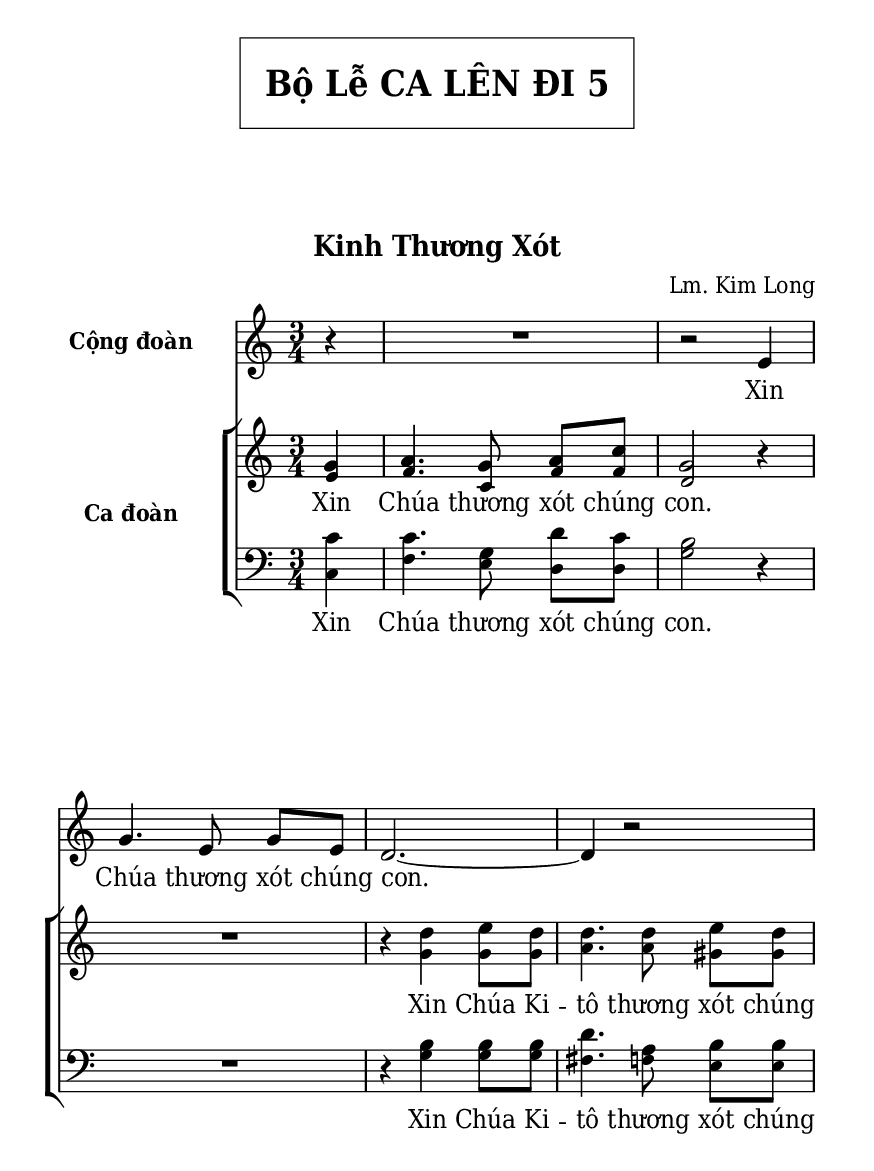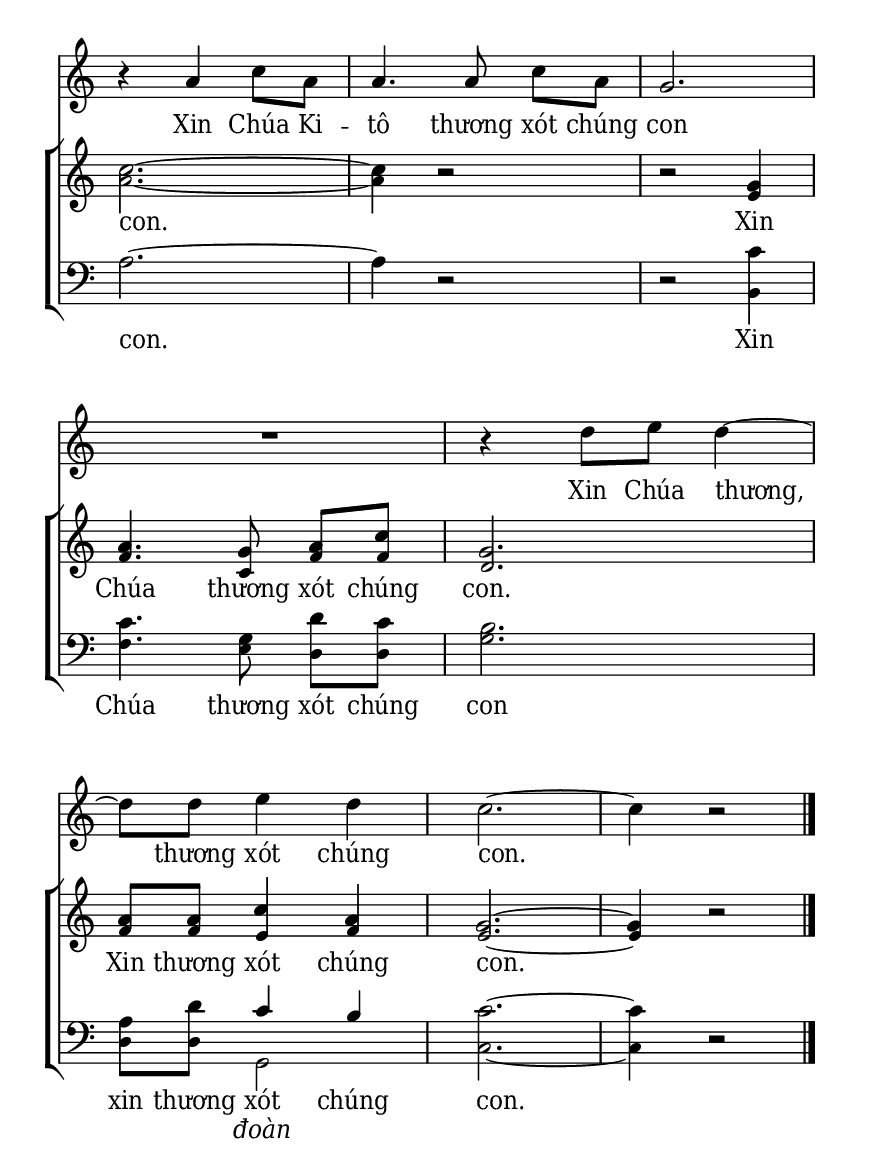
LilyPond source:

% Cài đặt chung
\version "2.22.1"
\include "english.ly"

\header {
  title = \markup \fill-line {
    \center-column {
      \box \pad-markup #2 "Bộ Lễ CA LÊN ĐI 5"
      \null \null \null
    }
  }
  subtitle = \markup { \huge \bold "Kinh Thương Xót" }
  composer = "Lm. Kim Long"
  %arranger = " "
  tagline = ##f
}

% Nhạc
nhacDiepKhucCongDoan = \relative c' {
  \partial 4 r4 |
  R2.
  r2 e4 |
  g4. e8 g e |
  d2. ~ |
  d4 r2 |
  r4 a' c8 a |
  a4. a8 c a |
  g2. |
  R2.
  r4 d'8 e d4 ~ |
  d8 d e4 d |
  c2. ~ |
  c4 r2 \bar "|."
}

nhacDiepKhucSop = \relative c'' {
  \partial 4 g4 |
  a4. g8 a c |
  g2 r4 |
  R2.
  r4 d' e8 d |
  d4. d8 e d |
  c2. ~ |
  c4 r2 |
  r g4 |
  a4. g8 a c |
  g2. |
  a8 a c4 a |
  g2. ~ |
  g4 r2
}

nhacDiepKhucAlto = \relative c' {
  e4 |
  f4. c8 f f |
  d2 r4 |
  R2.
  r4 g4 g8 g |
  a4. a8 gs gs |
  a2. ~ |
  a4 r2 |
  r e4 |
  f4. c8 f f |
  d2. |
  f8 f e4 f |
  e2. ~ |
  e4 r2
}

nhacDiepKhucTenor = \relative c' {
  c4 |
  c4. g8 d' c |
  b2 r4 |
  R2.
  r4 b b8 b |
  d4. a8 b b |
  a2. ~ |
  a4 r2 |
  r c4 |
  c4. g8 d' c |
  b2. |
  a8 d c4 b |
  c2. ~ |
  c4 r2
}

nhacDiepKhucBas = \relative c {
  c4 |
  f4. e8 d d |
  g2 r4 |
  R2.
  r4 g g8 g |
  fs4. f!8 e e |
  a2. ~ |
  a4 r2 |
  r b,4 |
  f'4. e8 d d |
  g2. |
  d8 d g,2 |
  c2. ~ |
  c4 r2
}

% Lời
loiDiepKhucCongDoan = \lyricmode {
  Xin Chúa thương xót chúng con.
  Xin Chúa Ki -- tô thương xót chúng con
  Xin Chúa thương, thương xót chúng con.
}

loiDiepKhucSop = \lyricmode {
  Xin Chúa thương xót chúng con.
  Xin Chúa Ki -- tô thương xót chúng con.
  Xin Chúa thương xót chúng con.
  Xin thương xót chúng con.
}

loiDiepKhucTenor = \lyricmode {
  Xin Chúa thương xót chúng con.
  Xin Chúa Ki -- tô thương xót chúng con.
  Xin Chúa thương xót chúng con
  xin thương
  <<
  { xót }
  \new Lyrics {
	  \set associatedVoice = "beBas"
	  \override Lyrics.LyricText.font-shape = #'italic
	  đoàn
	}
  >>
  chúng con.
}

% Dàn trang
\paper {
  #(set-paper-size "a5")
  top-margin = 10\mm
  bottom-margin = 10\mm
  left-margin = 10\mm
  right-margin = 10\mm
  indent = #0
  #(define fonts
	 (make-pango-font-tree "Deja Vu Serif Condensed"
	 		       "Deja Vu Serif Condensed"
			       "Deja Vu Serif Condensed"
			       (/ 20 20)))
  print-page-number = ##f
  %system-system-spacing = #'((basic-distance . 0.1) (padding . 2))
  ragged-bottom = ##f
}

TongNhip = {
  \key c \major \time 3/4
  \set Timing.beamExceptions = #'()
  \set Timing.baseMoment = #(ly:make-moment 1/4)
}

% Đổi kích thước nốt cho bè phụ
notBePhu =
#(define-music-function (font-size music) (number? ly:music?)
   (for-some-music
     (lambda (m)
       (if (music-is-of-type? m 'rhythmic-event)
           (begin
             (set! (ly:music-property m 'tweaks)
                   (cons `(font-size . ,font-size)
                         (ly:music-property m 'tweaks)))
             #t)
           #f))
     music)
   music)
\score {
  <<
    \new Staff \with {
      instrumentName = \markup { \bold "Cộng đoàn" }
    }
    <<
        \clef treble
        \new Voice = congDoan {
          \TongNhip \nhacDiepKhucCongDoan
        }
      \new Lyrics \lyricsto congDoan \loiDiepKhucCongDoan
    >>
  \new ChoirStaff \with {
    instrumentName = \markup { \bold "Ca đoàn" }
  }<<
    \new Staff  \with {
        \consists "Merge_rests_engraver"
        printPartCombineTexts = ##f
      }
      <<
      \new Voice \TongNhip \partCombine 
        \nhacDiepKhucSop
        \notBePhu -1 { \nhacDiepKhucAlto }
      \new NullVoice = beSop \nhacDiepKhucSop
      \new Lyrics \lyricsto beSop \loiDiepKhucSop
      >>
    \new Staff  \with {
        \consists "Merge_rests_engraver"
        printPartCombineTexts = ##f
      }
      <<
        \clef bass
        \new Voice \TongNhip \partCombine 
        \nhacDiepKhucTenor
        \notBePhu -1 { \nhacDiepKhucBas }
      \new NullVoice = beTenor \nhacDiepKhucTenor
      \new Lyrics \lyricsto beTenor \loiDiepKhucTenor
      >>
    >>
  >>
  \layout {
    \override Lyrics.LyricSpace.minimum-distance = #0.8
    \override Score.BarNumber.break-visibility = ##(#f #f #f)
    \override Score.SpacingSpanner.uniform-stretching = ##t
    \context {
      \Staff \RemoveEmptyStaves
      \override VerticalAxisGroup.remove-first = ##t
    }
    indent = 30
  }
}
